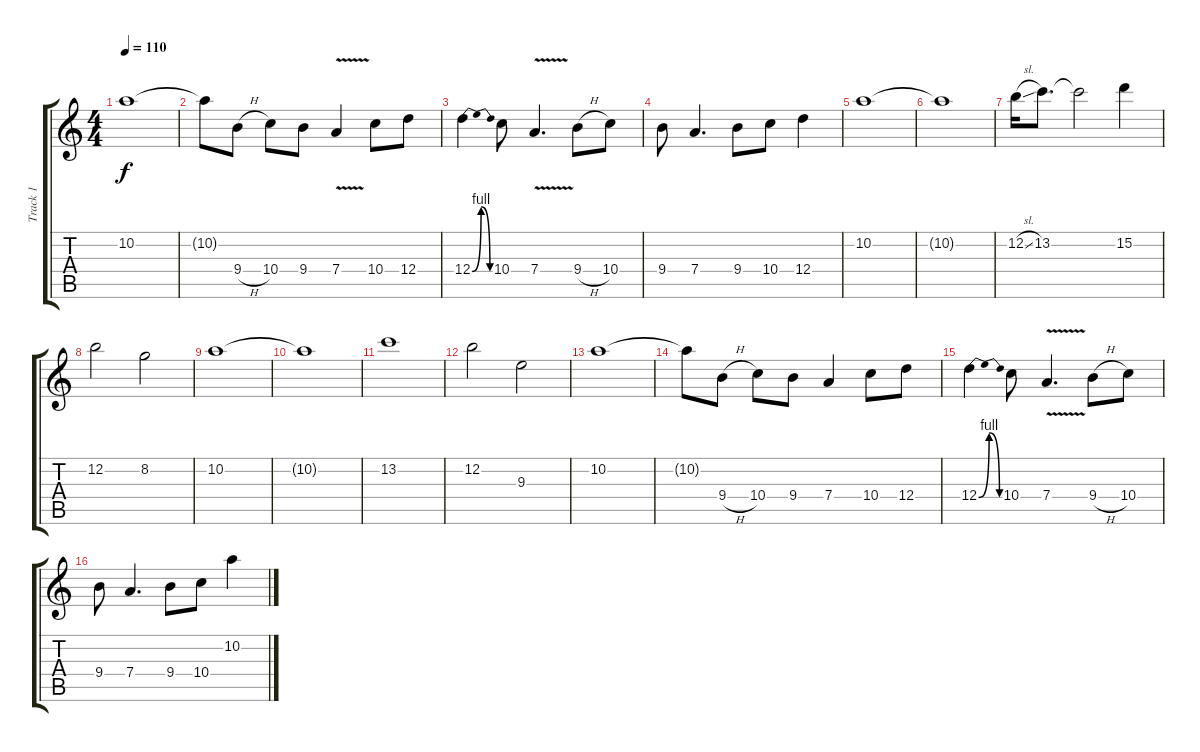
\track ("Track 1" "Track 1") {instrument distortionguitar}
\staff {score tabs}
\tuning (E4 B3 G3 D3 A2 E2) {hide}
\ts (4 4)
\tempo 110
\clef g2
\ks c
10.2.1{dy f} |
10.2{t}.8 9.4{h}.8 10.4.8 9.4.8 7.4{v}.4 10.4.8 12.4.8 |
12.4{be (bendrelease 0 0 30 4 30 4 60 0)}.4 10.4.8 7.4{v}.4{d} 9.4{h}.8 10.4.8 |
9.4.8 7.4.4{d} 9.4.8 10.4.8 12.4.4 |
10.2.1 |
10.2{t}.1 |
12.2{sl}.16 13.2.8{d} 13.2{t}.2 15.2.4 |
12.2.2 8.2.2 |
10.2.1 |
10.2{t}.1 |
13.2.1 |
12.2.2 9.3.2 |
10.2.1 |
10.2{t}.8 9.4{h}.8 10.4.8 9.4.8 7.4.4 10.4.8 12.4.8 |
12.4{be (bendrelease 0 0 30 4 30 4 60 0)}.4 10.4.8 7.4{v}.4{d} 9.4{h}.8 10.4.8 |
9.4.8 7.4.4{d} 9.4.8 10.4.8 10.2.4
